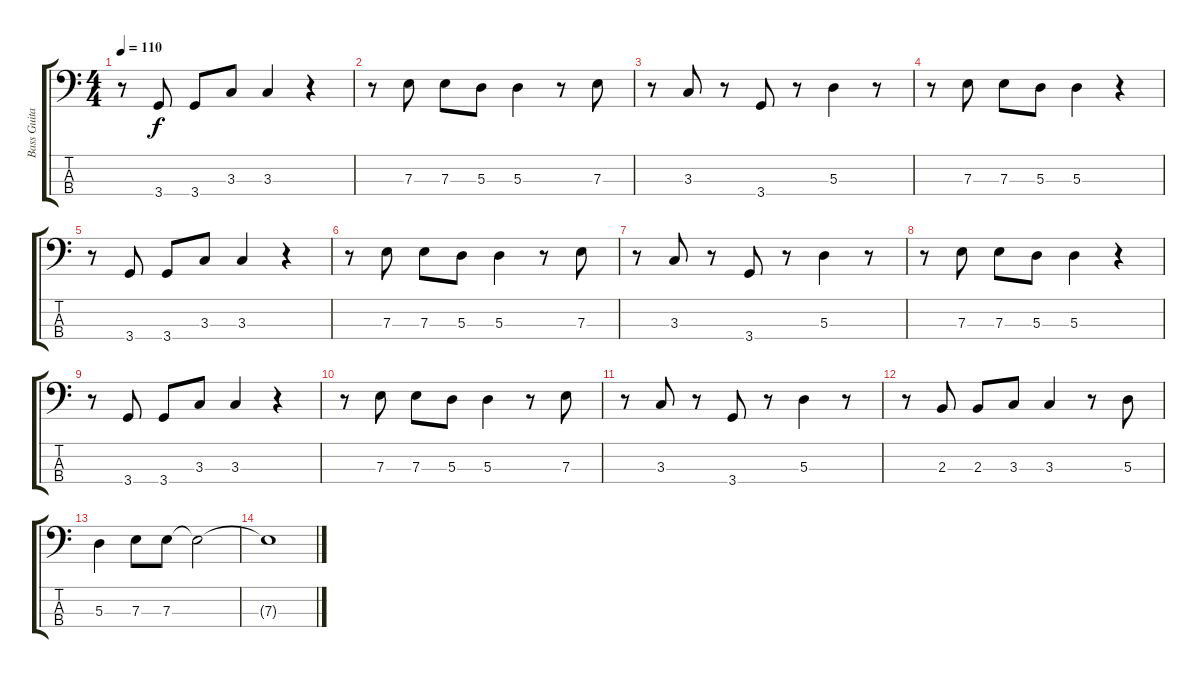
\track ("Bass Guitar" "Bass Guita") {instrument electricbassfinger}
\staff {score tabs}
\tuning (G2 D2 A1 E1) {hide}
\ts (4 4)
\tempo 110
\clef f4
\ks c
r.8{dy f} 3.4.8 3.4.8 3.3.8 3.3.4 r.4 |
r.8 7.3.8 7.3.8 5.3.8 5.3.4 r.8 7.3.8 |
r.8 3.3.8 r.8 3.4.8 r.8 5.3.4 r.8 |
r.8 7.3.8 7.3.8 5.3.8 5.3.4 r.4 |
r.8 3.4.8 3.4.8 3.3.8 3.3.4 r.4 |
r.8 7.3.8 7.3.8 5.3.8 5.3.4 r.8 7.3.8 |
r.8 3.3.8 r.8 3.4.8 r.8 5.3.4 r.8 |
r.8 7.3.8 7.3.8 5.3.8 5.3.4 r.4 |
r.8 3.4.8 3.4.8 3.3.8 3.3.4 r.4 |
r.8 7.3.8 7.3.8 5.3.8 5.3.4 r.8 7.3.8 |
r.8 3.3.8 r.8 3.4.8 r.8 5.3.4 r.8 |
r.8 2.3.8 2.3.8 3.3.8 3.3.4 r.8 5.3.8 |
5.3.4 7.3.8 7.3.8 7.3{t}.2 |
7.3{t}.1
